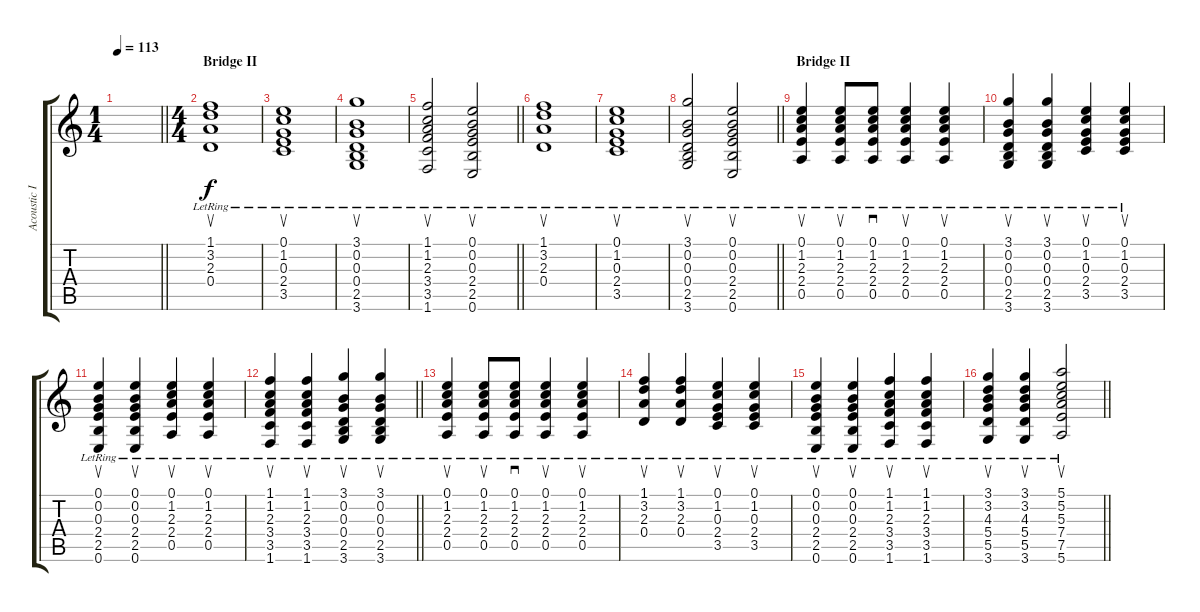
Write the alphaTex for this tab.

\track ("Acoustic II" "Acoustic I") {instrument acousticguitarsteel}
\staff {score tabs}
\tuning (E4 B3 G3 D3 A2 E2) {hide}
\ts (1 4)
\section ("" "")
\tempo 113
\clef g2
\barLineRight lightlight
\ks c
|
\ts (4 4)
\section ("" "Bridge II")
(1.1{lr} 3.2{lr} 2.3{lr} 0.4{lr}).1{su} |
(0.1{lr} 1.2{lr} 0.3{lr} 2.4{lr} 3.5{lr}).1{su} |
(3.1 0.2 0.3{lr} 0.4{lr} 2.5{lr} 3.6{lr}).1{su} |
\barLineRight lightlight
(1.1{lr} 1.2{lr} 2.3{lr} 3.4{lr} 3.5{lr} 1.6{lr}).2{su} (0.1{lr} 0.2 0.3{lr} 2.4{lr} 2.5{lr} 0.6).2{su} |
\section ("" "")
(1.1{lr} 3.2{lr} 2.3{lr} 0.4{lr}).1{su} |
(0.1{lr} 1.2{lr} 0.3{lr} 2.4{lr} 3.5{lr}).1{su} |
\barLineRight lightlight
(3.1 0.2 0.3{lr} 0.4{lr} 2.5{lr} 3.6{lr}).2{su} (0.1{lr} 0.2 0.3{lr} 2.4{lr} 2.5{lr} 0.6).2{su} |
\section ("" "Bridge II")
(0.1{lr} 1.2{lr} 2.3{lr} 2.4{lr} 0.5{lr}).4{su} (0.1{lr} 1.2{lr} 2.3{lr} 2.4{lr} 0.5{lr}).8{su} (0.1{lr} 1.2{lr} 2.3{lr} 2.4{lr} 0.5{lr}).8{sd} (0.1{lr} 1.2{lr} 2.3{lr} 2.4{lr} 0.5{lr}).4{su} (0.1{lr} 1.2{lr} 2.3{lr} 2.4{lr} 0.5{lr}).4{su} |
(3.1{lr} 0.2{lr} 0.3{lr} 0.4{lr} 2.5{lr} 3.6{lr}).4{su} (3.1{lr} 0.2{lr} 0.3{lr} 0.4{lr} 2.5{lr} 3.6{lr}).4{su} (0.1{lr} 1.2{lr} 0.3{lr} 2.4{lr} 3.5).4{su} (0.1{lr} 1.2{lr} 0.3{lr} 2.4{lr} 3.5{lr}).4{su} |
(0.1{lr} 0.2{lr} 0.3{lr} 2.4{lr} 2.5{lr} 0.6{lr}).4{su} (0.1{lr} 0.2{lr} 0.3{lr} 2.4{lr} 2.5{lr} 0.6{lr}).4{su} (0.1{lr} 1.2{lr} 2.3{lr} 2.4{lr} 0.5{lr}).4{su} (0.1{lr} 1.2{lr} 2.3{lr} 2.4{lr} 0.5{lr}).4{su} |
\barLineRight lightlight
(1.1{lr} 1.2{lr} 2.3{lr} 3.4{lr} 3.5{lr} 1.6{lr}).4{su} (1.1{lr} 1.2{lr} 2.3{lr} 3.4{lr} 3.5{lr} 1.6{lr}).4{su} (3.1{lr} 0.2{lr} 0.3{lr} 0.4{lr} 2.5{lr} 3.6).4{su} (3.1{lr} 0.2{lr} 0.3{lr} 0.4{lr} 2.5{lr} 3.6).4{su} |
\section ("" "")
(0.1{lr} 1.2{lr} 2.3{lr} 2.4{lr} 0.5{lr}).4{su} (0.1{lr} 1.2{lr} 2.3{lr} 2.4{lr} 0.5{lr}).8{su} (0.1{lr} 1.2{lr} 2.3{lr} 2.4{lr} 0.5{lr}).8{sd} (0.1{lr} 1.2{lr} 2.3{lr} 2.4{lr} 0.5{lr}).4{su} (0.1{lr} 1.2{lr} 2.3{lr} 2.4{lr} 0.5{lr}).4{su} |
(1.1{lr} 3.2{lr} 2.3{lr} 0.4{lr}).4{su} (1.1{lr} 3.2{lr} 2.3{lr} 0.4{lr}).4{su} (0.1{lr} 1.2{lr} 0.3{lr} 2.4{lr} 3.5{lr}).4{su} (0.1{lr} 1.2{lr} 0.3{lr} 2.4{lr} 3.5{lr}).4{su} |
(0.1{lr} 0.2{lr} 0.3{lr} 2.4{lr} 2.5{lr} 0.6{lr}).4{su} (0.1{lr} 0.2{lr} 0.3{lr} 2.4{lr} 2.5{lr} 0.6{lr}).4{su} (1.1{lr} 1.2{lr} 2.3{lr} 3.4{lr} 3.5{lr} 1.6{lr}).4{su} (1.1{lr} 1.2{lr} 2.3{lr} 3.4{lr} 3.5{lr} 1.6{lr}).4{su} |
\barLineRight lightlight
(3.1{lr} 3.2{lr} 4.3{lr} 5.4{lr} 5.5{lr} 3.6{lr}).4{su} (3.1{lr} 3.2{lr} 4.3{lr} 5.4{lr} 5.5{lr} 3.6{lr}).4{su} (5.1{lr} 5.2{lr} 5.3{lr} 7.4{lr} 7.5{lr} 5.6).2{su}
